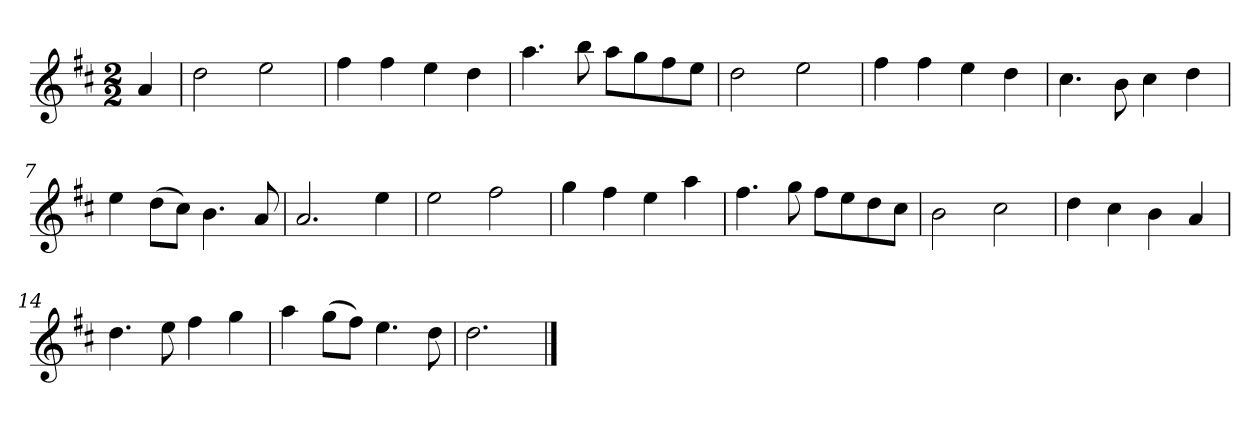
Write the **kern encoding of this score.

**kern
*part1
*staff1
*k[f#c#]
*M2/2
*MM120
=
4a
=1
2dd
2ee
=2
4ff#
4ff#
4ee
4dd
=3
4.aa
8bb
8aaL
8gg
8ff#
8eeJ
=4
2dd
2ee
=5
4ff#
4ff#
4ee
4dd
=6
4.cc#
8b
4cc#
4dd
=7
4ee
(8ddL
8cc#J)
4.b
8a
=8
2.a
4ee
=9
2ee
2ff#
=10
4gg
4ff#
4ee
4aa
=11
4.ff#
8gg
8ff#L
8ee
8dd
8cc#J
=12
2b
2cc#
=13
4dd
4cc#
4b
4a
=14
4.dd
8ee
4ff#
4gg
=15
4aa
(8ggL
8ff#J)
4.ee
8dd
=16
2.dd
==
*-
